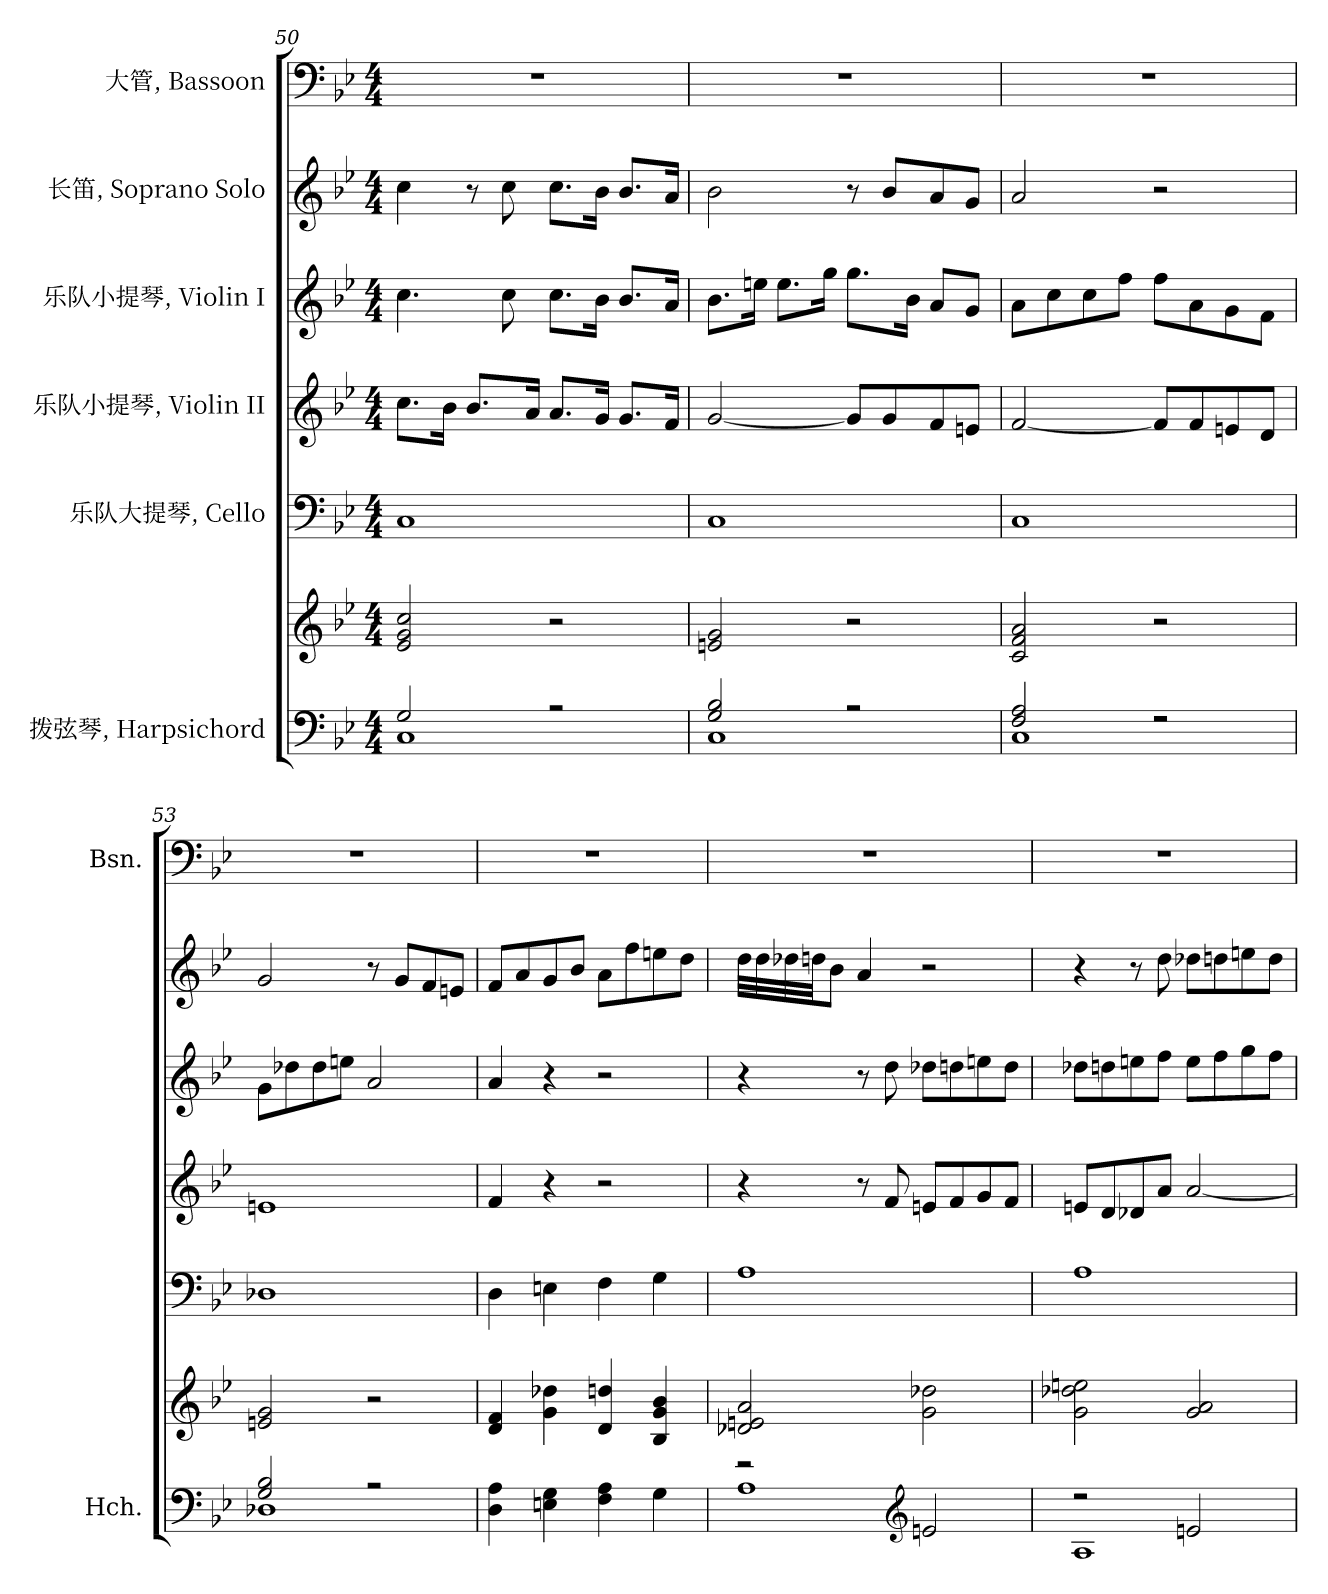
**kern	**kern	**kern	**kern	**kern	**kern	**kern
*part6	*part6	*part5	*part4	*part3	*part2	*part1
*staff7	*staff6	*staff5	*staff4	*staff3	*staff2	*staff1
*I"拨弦琴, Harpsichord	*	*I"乐队大提琴, Cello	*I"乐队小提琴, Violin II	*I"乐队小提琴, Violin I	*I"长笛, Soprano Solo	*I"大管, Bassoon
*I'Hch.	*	*	*	*	*	*I'Bsn.
*clefF4	*clefG2	*clefF4	*clefG2	*clefG2	*clefG2	*clefF4
*k[b-e-]	*k[b-e-]	*k[b-e-]	*k[b-e-]	*k[b-e-]	*k[b-e-]	*k[b-e-]
*M4/4	*M4/4	*M4/4	*M4/4	*M4/4	*M4/4	*M4/4
=50	=50	=50	=50	=50	=50	=50
*^	*	*	*	*	*	*
2G/	1C	2e-/ 2g/ 2cc/	1C	8.cc\L	4.cc\	4cc\	1r
.	.	.	.	16b-\Jk	.	.	.
.	.	.	.	8.b-/L	.	8r	.
.	.	.	.	.	8cc\	8cc\	.
.	.	.	.	16a/Jk	.	.	.
2r	.	2r	.	8.a/L	8.cc\L	8.cc\L	.
.	.	.	.	16g/Jk	16b-\Jk	16b-\Jk	.
.	.	.	.	8.g/L	8.b-/L	8.b-/L	.
.	.	.	.	16f/Jk	16a/Jk	16a/Jk	.
=51	=51	=51	=51	=51	=51	=51	=51
2G/ 2B-/	1C	2en/ 2g/	1C	[2g/	8.b-\L	2b-\	1r
.	.	.	.	.	16een\Jk	.	.
.	.	.	.	.	8.ee\L	.	.
.	.	.	.	.	16gg\Jk	.	.
2r	.	2r	.	8g/L]	8.gg\L	8r	.
.	.	.	.	8g/	.	8b-/L	.
.	.	.	.	.	16b-\Jk	.	.
.	.	.	.	8f/	8a/L	8a/	.
.	.	.	.	8en/J	8g/J	8g/J	.
!!LO:PB:g=z
=52	=52	=52	=52	=52	=52	=52	=52
2F/ 2A/	1C	2c/ 2f/ 2a/	1C	[2f/	8a\L	2a/	1r
.	.	.	.	.	8cc\	.	.
.	.	.	.	.	8cc\	.	.
.	.	.	.	.	8ff\J	.	.
2r	.	2r	.	8f/L]	8ff\L	2r	.
.	.	.	.	8f/	8a\	.	.
.	.	.	.	8en/	8g\	.	.
.	.	.	.	8d/J	8f\J	.	.
=53	=53	=53	=53	=53	=53	=53	=53
2G/ 2B-/	1D-X	2en/ 2g/	1D-X	1en	8g\L	2g/	1r
.	.	.	.	.	8dd-X\	.	.
.	.	.	.	.	8dd-\	.	.
.	.	.	.	.	8een\J	.	.
2r	.	2r	.	.	2a/	8r	.
.	.	.	.	.	.	8g/L	.
.	.	.	.	.	.	8f/	.
.	.	.	.	.	.	8en/J	.
*v	*v	*	*	*	*	*	*
=54	=54	=54	=54	=54	=54	=54
4D\ 4A\	4d/ 4f/	4D\	4f/	4a/	8f/L	1r
.	.	.	.	.	8a/	.
4En\ 4G\	4g\ 4dd-X\	4En\	4r	4r	8g/	.
.	.	.	.	.	8b-/J	.
4F\ 4A\	4d/ 4ddn/	4F\	2r	2r	8a\L	.
.	.	.	.	.	8ff\	.
4G\	4B-/ 4g/ 4b-/	4G\	.	.	8een\	.
.	.	.	.	.	8dd\J	.
!!LO:PB:g=z
=55	=55	=55	=55	=55	=55	=55
*^	*	*	*	*	*	*
2r	1A	2d-X/ 2en/ 2a/	1A	4r	4r	32dd\LLL	1r
.	.	.	.	.	.	32dd\	.
.	.	.	.	.	.	32dd-X\	.
.	.	.	.	.	.	32ddn\JJ	.
.	.	.	.	.	.	8b-\J	.
.	.	.	.	8r	8r	4a/	.
.	.	.	.	8f/	8dd\	.	.
*clefG2	*	*	*	*	*	*	*
2en/	.	2g\ 2dd-X\	.	8en/L	8dd-X\L	2r	.
.	.	.	.	8f/	8ddn\	.	.
.	.	.	.	8g/	8een\	.	.
.	.	.	.	8f/J	8dd\J	.	.
=56	=56	=56	=56	=56	=56	=56	=56
2r	1A	2g\ 2dd-X\ 2een\	1A	8en/L	8dd-X\L	4r	1r
.	.	.	.	8d/	8ddn\	.	.
.	.	.	.	8d-X/	8een\	8r	.
.	.	.	.	8a/J	8ff\J	8dd\	.
2en/	.	2g/ 2a/	.	[2a/	8ee\L	8dd-X\L	.
.	.	.	.	.	8ff\	8ddn\	.
.	.	.	.	.	8gg\	8een\	.
.	.	.	.	.	8ff\J	8dd\J	.
*v	*v	*	*	*	*	*	*
=	=	=	=	=	=	=
*-	*-	*-	*-	*-	*-	*-
